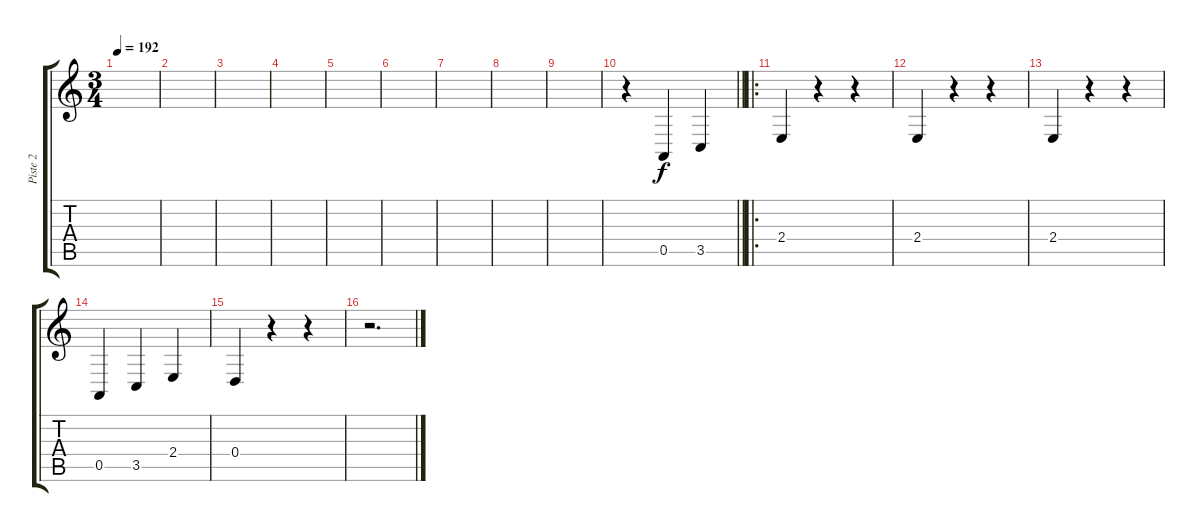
\track ("Piste 2" "Piste 2") {instrument trombone}
\staff {score tabs}
\tuning (E4 B3 G3 D3 A2 E2) {hide}
\ts (3 4)
\tempo 192
\clef g2
\ks c
|
|
|
|
|
|
|
|
|
\barLineRight lightlight
r.4 0.5.4 3.5.4 |
\ro
2.4.4 r.4 r.4 |
2.4.4 r.4 r.4 |
2.4.4 r.4 r.4 |
0.5.4 3.5.4 2.4.4 |
0.4.4 r.4 r.4 |
r.2{d}
